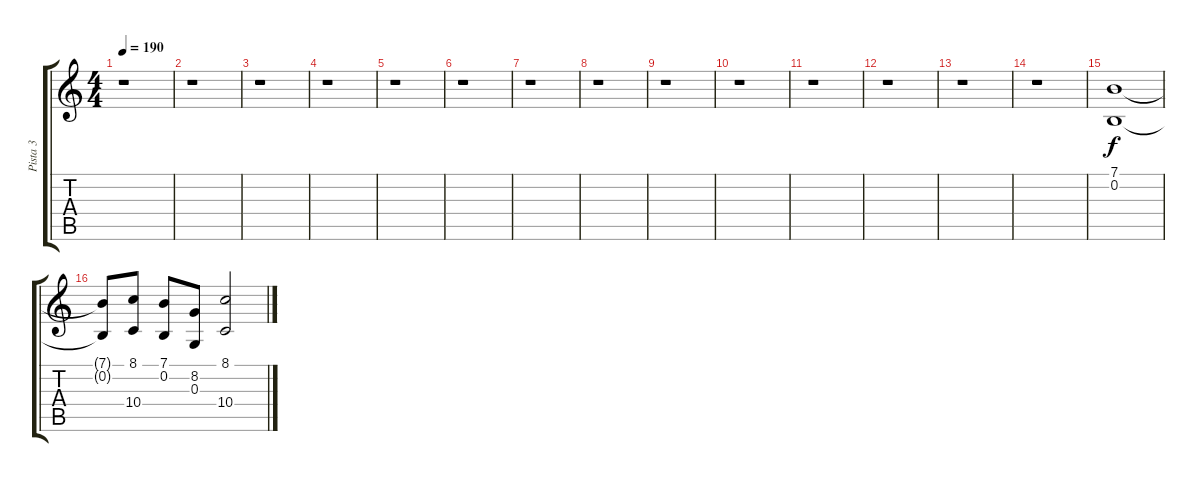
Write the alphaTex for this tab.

\track ("Pista 3" "Pista 3") {instrument choiraahs}
\staff {score tabs}
\tuning (E4 B3 G3 D3 A2 E2) {hide}
\ts (4 4)
\tempo 190
\clef g2
\ks c
r.1{dy f} |
r.1 |
r.1 |
r.1 |
r.1 |
r.1 |
r.1 |
r.1 |
r.1 |
r.1 |
r.1 |
r.1 |
r.1 |
r.1 |
(7.1 0.2).1 |
(7.1{t} 0.2{t}).8 (8.1 10.4).8 (7.1 0.2).8 (8.2 0.3).8 (8.1 10.4).2
